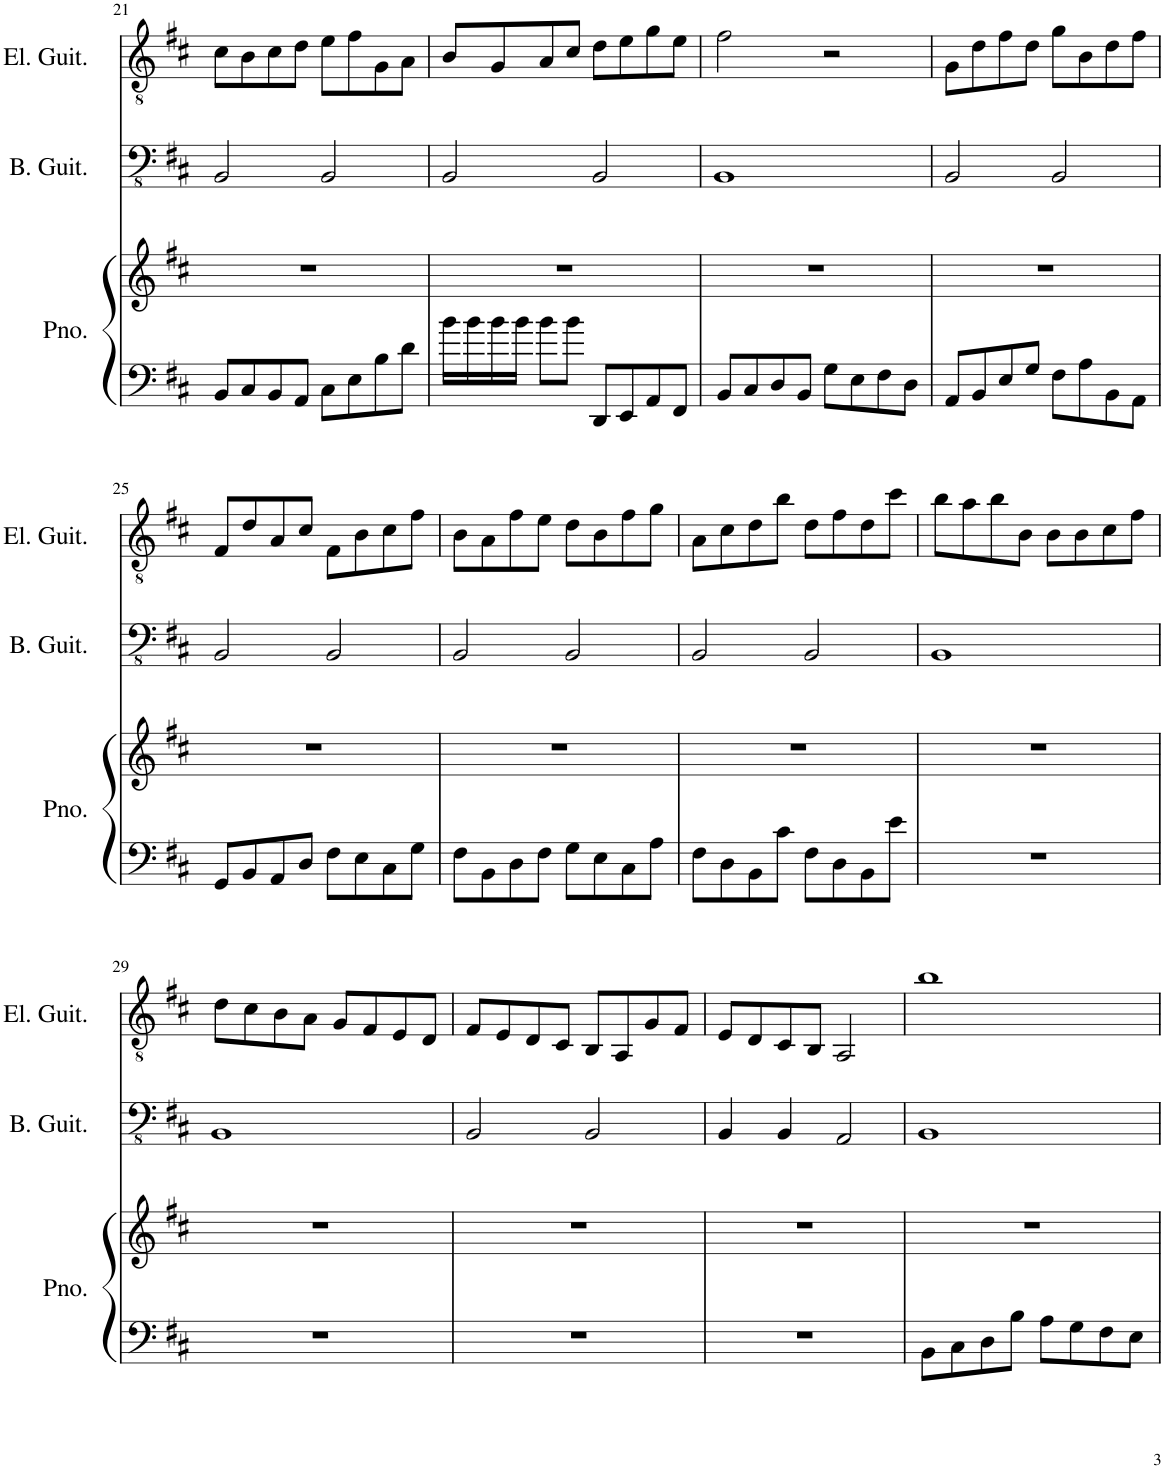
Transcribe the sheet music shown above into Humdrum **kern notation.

**kern	**kern	**kern	**kern
*part3	*part3	*part2	*part1
*staff4	*staff3	*staff2	*staff1
*I"Piano	*	*I"Bass Guitar	*I"Electric Guitar
*I'Pno.	*	*I'B. Guit.	*I'El. Guit.
!!LO:PB:g=z
*clefF4	*clefG2	*clefFv4	*clefGv2
*k[f#c#]	*k[f#c#]	*k[f#c#]	*k[f#c#]
*M4/4	*M4/4	*M4/4	*M4/4
=21	=21	=21	=21
8BB/L	1r	2BBB/	8c#\L
8C#/	.	.	8B\
8BB/	.	.	8c#\
8AA/J	.	.	8d\J
8C#\L	.	2BBB/	8e\L
8E\	.	.	8f#\
8B\	.	.	8G\
8d\J	.	.	8A\J
=22	=22	=22	=22
16b\LL	1r	2BBB/	8B/L
16b\	.	.	.
16b\	.	.	8G/
16b\JJ	.	.	.
8b\L	.	.	8A/
8b\J	.	.	8c#/J
8DD/L	.	2BBB/	8d\L
8EE/	.	.	8e\
8AA/	.	.	8g\
8FF#/J	.	.	8e\J
=23	=23	=23	=23
8BB/L	1r	1BBB	2f#\
8C#/	.	.	.
8D/	.	.	.
8BB/J	.	.	.
8G\L	.	.	2r
8E\	.	.	.
8F#\	.	.	.
8D\J	.	.	.
=24	=24	=24	=24
8AA/L	1r	2BBB/	8G\L
8BB/	.	.	8d\
8E/	.	.	8f#\
8G/J	.	.	8d\J
8F#\L	.	2BBB/	8g\L
8A\	.	.	8B\
8BB\	.	.	8d\
8AA\J	.	.	8f#\J
!!LO:LB:g=z
=25	=25	=25	=25
8GG/L	1r	2BBB/	8F#/L
8BB/	.	.	8d/
8AA/	.	.	8A/
8D/J	.	.	8c#/J
8F#\L	.	2BBB/	8F#\L
8E\	.	.	8B\
8C#\	.	.	8c#\
8G\J	.	.	8f#\J
=26	=26	=26	=26
8F#\L	1r	2BBB/	8B\L
8BB\	.	.	8A\
8D\	.	.	8f#\
8F#\J	.	.	8e\J
8G\L	.	2BBB/	8d\L
8E\	.	.	8B\
8C#\	.	.	8f#\
8A\J	.	.	8g\J
=27	=27	=27	=27
8F#\L	1r	2BBB/	8A\L
8D\	.	.	8c#\
8BB\	.	.	8d\
8c#\J	.	.	8b\J
8F#\L	.	2BBB/	8d\L
8D\	.	.	8f#\
8BB\	.	.	8d\
8e\J	.	.	8cc#\J
=28	=28	=28	=28
1r	1r	1BBB	8b\L
.	.	.	8a\
.	.	.	8b\
.	.	.	8B\J
.	.	.	8B\L
.	.	.	8B\
.	.	.	8c#\
.	.	.	8f#\J
!!LO:LB:g=z
=29	=29	=29	=29
1r	1r	1BBB	8d\L
.	.	.	8c#\
.	.	.	8B\
.	.	.	8A\J
.	.	.	8G/L
.	.	.	8F#/
.	.	.	8E/
.	.	.	8D/J
=30	=30	=30	=30
1r	1r	2BBB/	8F#/L
.	.	.	8E/
.	.	.	8D/
.	.	.	8C#/J
.	.	2BBB/	8BB/L
.	.	.	8AA/
.	.	.	8G/
.	.	.	8F#/J
=31	=31	=31	=31
1r	1r	4BBB/	8E/L
.	.	.	8D/
.	.	4BBB/	8C#/
.	.	.	8BB/J
.	.	2AAA/	2AA/
=32	=32	=32	=32
8BB\L	1r	1BBB	1b
8C#\	.	.	.
8D\	.	.	.
8B\J	.	.	.
8A\L	.	.	.
8G\	.	.	.
8F#\	.	.	.
8E\J	.	.	.
=	=	=	=
*-	*-	*-	*-
